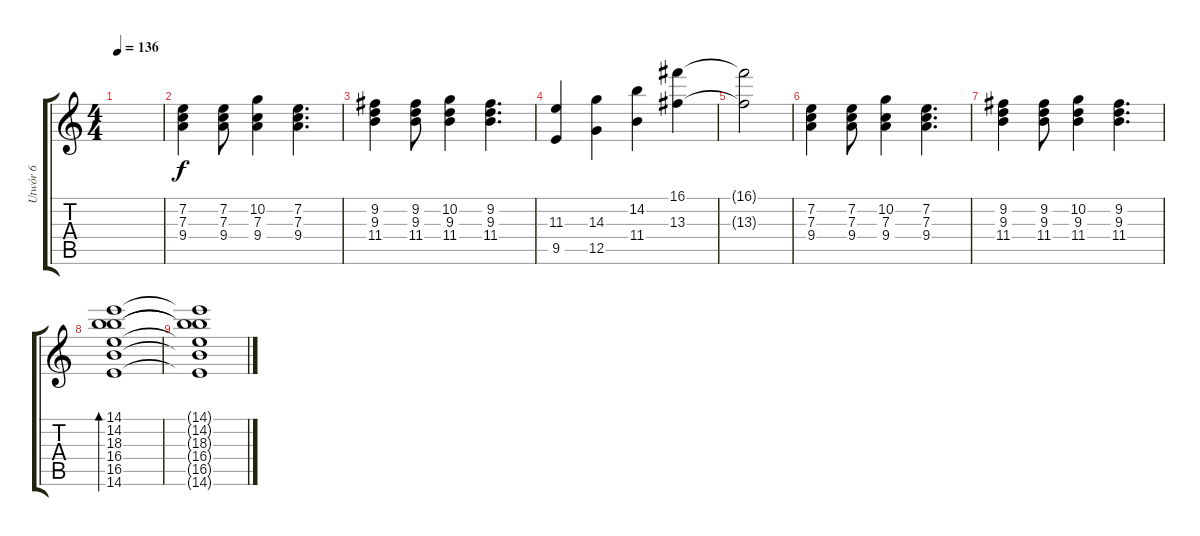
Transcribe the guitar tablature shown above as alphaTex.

\track ("Utwór 6" "Utwór 6") {instrument electricguitarclean}
\staff {score tabs}
\tuning (D4 A3 F3 C3 G2 D2) {hide}
\ts (4 4)
\tempo 136
\clef g2
\ks c
|
(7.2 7.3 9.4).4 (7.2 7.3 9.4).8 (10.2 7.3 9.4).4 (7.2 7.3 9.4).4{d} |
(9.2 9.3 11.4).4 (9.2 9.3 11.4).8 (10.2 9.3 11.4).4 (9.2 9.3 11.4).4{d} |
(11.3 9.5).4 (14.3 12.5).4 (14.2 11.4).4 (16.1 13.3).4 |
(16.1{t} 13.3{t}).2 |
(7.2 7.3 9.4).4 (7.2 7.3 9.4).8 (10.2 7.3 9.4).4 (7.2 7.3 9.4).4{d} |
(9.2 9.3 11.4).4 (9.2 9.3 11.4).8 (10.2 9.3 11.4).4 (9.2 9.3 11.4).4{d} |
(14.1 14.2 18.3 16.4 16.5 14.6).1{bd 240} |
(14.1{t} 14.2{t} 18.3{t} 16.4{t} 16.5{t} 14.6{t}).1
